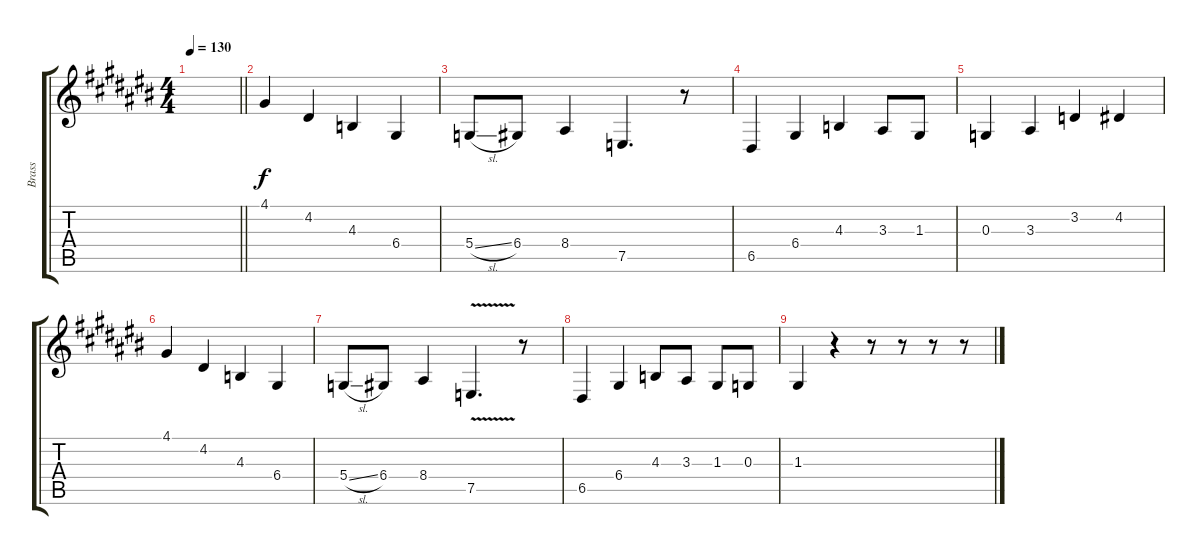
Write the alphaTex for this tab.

\track ("Brass" "Brass") {instrument frenchhorn}
\staff {score tabs}
\tuning (E4 B3 G3 D3 A2 E2) {hide}
\ts (4 4)
\tempo 130
\clef g2
\barLineRight lightlight
\ks a#minor
|
\section ("" "")
4.1.4 4.2.4 4.3.4 6.4.4 |
5.4{sl}.8 6.4.8 8.4.4 7.5.4{d} r.8 |
6.5.4 6.4.4 4.3.4 3.3.8 1.3.8 |
0.3.4 3.3.4 3.2.4 4.2.4 |
4.1.4 4.2.4 4.3.4 6.4.4 |
5.4{sl}.8 6.4.8 8.4.4 7.5{v}.4{d} r.8 |
6.5.4 6.4.4 4.3.8 3.3.8 1.3.8 0.3.8 |
1.3.4 r.4 r.8 r.8 r.8 r.8
